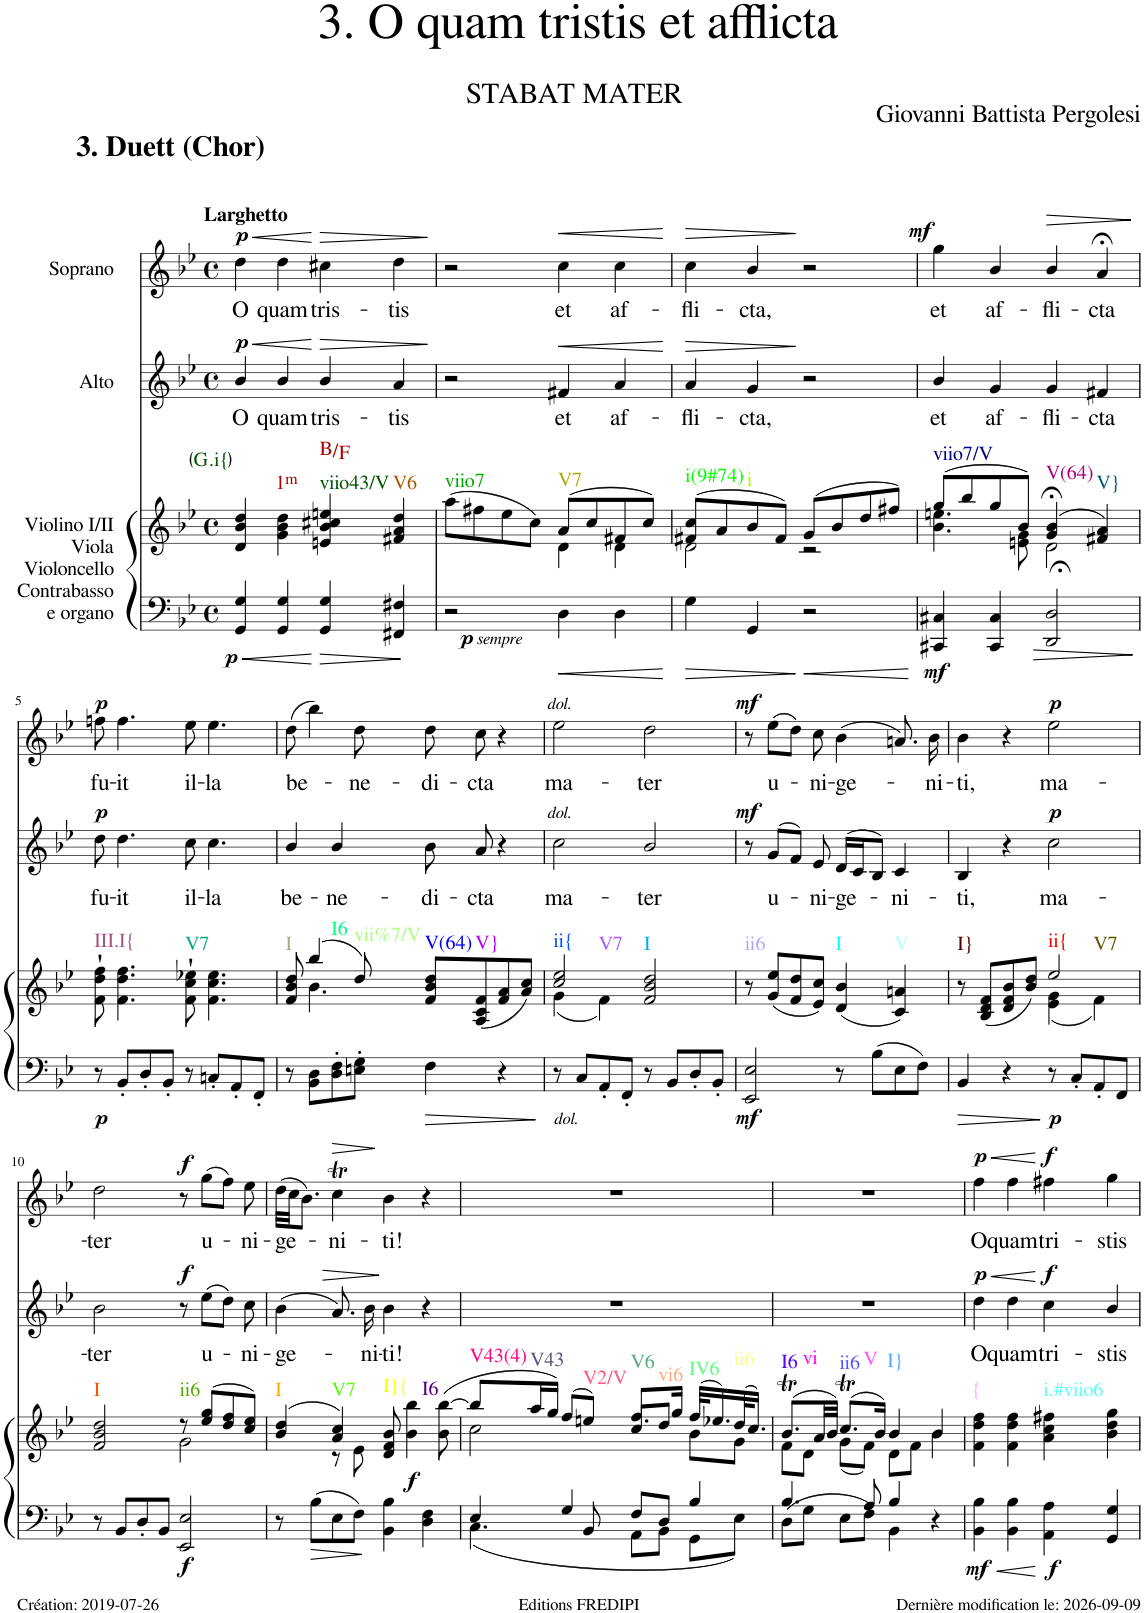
**kern	**kern	**dynam	**harte	**kern	**text	**dynam	**kern	**text	**dynam
*part3	*part3	*part3	*part3	*part2	*part2	*part2	*part1	*part1	*part1
*staff4	*staff3	*staff3/4	*	*staff2	*staff2	*staff2	*staff1	*staff1	*staff1
*I"Violino I/II Viola Violoncello Contrabasso e organo	*	*	*	*I"Alto	*	*	*I"Soprano	*	*
*clefF4	*clefG2	*	*	*clefG2	*	*	*clefG2	*	*
*k[b-e-]	*k[b-e-]	*	*	*k[b-e-]	*	*	*k[b-e-]	*	*
*M4/4	*M4/4	*	*	*M4/4	*	*	*M4/4	*	*
*met(c)	*met(c)	*	*	*met(c)	*	*	*met(c)	*	*
=1	=1	=1	=1	=1	=1	=1	=1	=1	=1
!	!	!	!	!	!	!	!LO:TX:a:B:t=Larghetto	!	!
!	!	!LO:DY:b=2	!	!	!LO:LY:b	!LO:HP:b	!	!LO:LY:b	!LO:HP:b
!	!	!	!LO:H:kt=.i{	!	!	!LO:DY:n=1:a	!	!	!LO:DY:n=1:a
4GG/ 4G/	4d/ 4b-/ 4dd/	p	.	4b-/	O	< p	4dd\	O	< p
!	!	!	!	!	!LO:LY:b	!	!	!LO:LY:b	!
4GG/ 4G/	4g\ 4b-\ 4dd\	.	.	4b-/	quam	.	4dd\	quam	.
!	!	!	!LO:H:n=1:kt=viio43/V	!	!LO:LY:b	!LO:HP:n=1:b	!	!LO:LY:b	!LO:HP:n=1:b
4GG/ 4G/	4en/ 4b-/ 4cc#X/ 4een/	.	N B:maj/b5	4b-/	tris-	[ >	4cc#X\	tris-	[ >
!	!	!	!LO:H:kt=V6	!	!LO:LY:b	!	!	!LO:LY:b	!
4FF#X/ 4F#X/	4f#X/ 4a/ 4dd/	.	N	4a/	-tis	.	4dd\	-tis	.
.	.	.	.	.	.	]	.	.	]
=2	=2	=2	=2	=2	=2	=2	=2	=2	=2
*	*^	*	*	*	*	*	*	*	*
!	!	!	!	!LO:H:kt=viio7	!	!	!	!	!	!
2r	(>8aa\L	2ryy	.	N	2r	.	.	2r	.	.
!	!	!	!LO:DY:b	!	!	!	!	!	!	!
!	!	!	!LO:DY:n=1:b	!	!	!	!	!	!	!
.	8ff#X\	.	p other-dynamics	.	.	.	.	.	.	.
.	8ee-\	.	.	.	.	.	.	.	.	.
.	8cc\J)	.	.	.	.	.	.	.	.	.
!	!	!	!	!LO:H:kt=V7	!	!LO:LY:b	!LO:HP:b	!	!LO:LY:b	!LO:HP:b
4D\	(>8a/L	4d\	.	N	4f#X/	et	<	4cc\	et	<
.	8cc/	.	.	.	.	.	.	.	.	.
!	!	!	!	!	!	!LO:LY:b	!	!	!LO:LY:b	!
4D\	8f#X/	4d\	.	.	4a/	af-	.	4cc\	af-	.
.	8cc/J)	.	.	.	.	.	.	.	.	.
*	*v	*v	*	*	*	*	*	*	*	*
.	.	.	.	.	.	[	.	.	[
=3	=3	=3	=3	=3	=3	=3	=3	=3	=3
*	*^	*	*	*	*	*	*	*	*
!	!	!	!	!LO:H:kt=i(9#74)	!	!LO:LY:b	!LO:HP:b	!	!LO:LY:b	!LO:HP:b
4G\	(8f#X/ 8cc/L	2d\	.	N	4a/	-fli-	>	4cc\	-fli-	>
.	8a/	.	.	.	.	.	.	.	.	.
!	!	!	!	!LO:H:kt=i	!	!LO:LY:b	!	!	!LO:LY:b	!
4GG/	8b-/	.	.	N	4g/	-cta,	.	4b-/	-cta,	.
.	8f#/J)	.	.	.	.	.	.	.	.	.
2r	(>8g/L	2r	.	.	2r	.	]	2r	.	]
.	8b-/	.	.	.	.	.	.	.	.	.
.	8dd/	.	.	.	.	.	.	.	.	.
.	8ff#X/J)	.	.	.	.	.	.	.	.	.
=4	=4	=4	=4	=4	=4	=4	=4	=4	=4	=4
!	!	!	!LO:DY:b=2	!LO:H:kt=viio7/V	!	!LO:LY:b	!	!	!LO:LY:b	!LO:DY:a
4CC#X/ 4C#X/	(>8gg/L	4.b-\ 4.een\	mf	N	4b-/	et	.	4gg\	et	mf
.	8bb-/	.	.	.	.	.	.	.	.	.
!	!	!	!	!	!	!LO:LY:b	!	!	!LO:LY:b	!
4CC#/ 4C#/	8gg/	.	.	.	4g/	af-	.	4b-/	af-	.
.	8b-/J)	8en\ 8g\	.	.	.	.	.	.	.	.
!	!	!	!	!LO:H:kt=V(64)	!	!LO:LY:b	!	!	!LO:LY:b	!LO:HP:b
2DD/;< 2D/;<	(4g/;< 4b-/;<	2d\	.	N	4g/	-fli-	.	4b-/	-fli-	>
!	!	!	!	!LO:H:kt=V}	!	!LO:LY:b	!	!	!LO:LY:b	!
.	4f#X/ 4a/)	.	.	N	4f#X/	-cta	.	4a;</	-cta	.
*	*v	*v	*	*	*	*	*	*	*	*
.	.	.	.	.	.	.	.	.	]
!!LO:LB:g=z
=5	=5	=5	=5	=5	=5	=5	=5	=5	=5
!	!	!LO:DY:b=2	!LO:H:kt=III.I{	!	!LO:LY:b	!LO:DY:a	!	!LO:LY:b	!LO:DY:a
8r	8f\` 8dd\` 8ff\`	p	N	8dd\	fu-	p	8ffn\	fu-	p
!	!	!	!	!	!LO:LY:b	!	!	!LO:LY:b	!
8BB-'/L	4.f\ 4.dd\ 4.ff\	.	.	4.dd\	-it	.	4.ff\	-it	.
8D'/	.	.	.	.	.	.	.	.	.
8BB-'/J	.	.	.	.	.	.	.	.	.
!	!	!	!LO:H:kt=V7	!	!LO:LY:b	!	!	!LO:LY:b	!
8r	8f\` 8cc\` 8ee-X\`	.	N	8cc\	il-	.	8ee-\	il-	.
!	!	!	!	!	!LO:LY:b	!	!	!LO:LY:b	!
8Cn'/L	4.f\ 4.cc\ 4.ee-\	.	.	4.cc\	-la	.	4.ee-\	-la	.
8AA'/	.	.	.	.	.	.	.	.	.
8FF'/J	.	.	.	.	.	.	.	.	.
=6	=6	=6	=6	=6	=6	=6	=6	=6	=6
*	*^	*	*	*	*	*	*	*	*
!	!	!	!	!LO:H:kt=I	!	!LO:LY:b	!	!	!LO:LY:b	!
8r	8f/ 8b-/ 8dd/	8ryy	.	N	4b-/	be-	.	(>8dd\	be-	.
!	!	!	!	!LO:H:kt=I6	!	!	!	!	!	!
8BB-\ 8D\L	(>4bb-/	4.b-\	.	N	.	.	.	4bb-\)	.	.
!	!	!	!	!	!	!LO:LY:b	!	!	!	!
8D\' 8F\'	.	.	.	.	4b-/	-ne-	.	.	.	.
!	!	!	!	!LO:H:kt=vii%7/V	!	!	!	!	!LO:LY:b	!
8En\' 8G\'J	8dd/)	.	.	N	.	.	.	8dd\	-ne-	.
!	!	!	!	!LO:H:kt=V(64)	!	!LO:LY:b	!	!	!LO:LY:b	!
4F\	8f/ 8b-/ 8dd/L	2ryy	.	N	8b-\	-di-	.	8dd\	-di-	.
!	!	!	!	!LO:H:kt=V}	!	!LO:LY:b	!	!	!LO:LY:b	!
.	(<8A/ 8c/ 8f/	.	.	N	8a/	-cta	.	8cc\	-cta	.
4r	8f/ 8a/	.	.	.	4r	.	.	4r	.	.
.	8a/ 8cc/J)	.	.	.	.	.	.	.	.	.
=7	=7	=7	=7	=7	=7	=7	=7	=7	=7	=7
!	!	!	!LO:DY:b=2	!LO:H:n=1:kt=ii{	!	!LO:LY:b	!LO:DY:a	!	!LO:LY:b	!LO:DY:a
!	!	!	!	!LO:H:n=2:kt=V7	!	!	!	!	!	!
8r	2cc/ 2ee-/	(4g\	other-dynamics	N N	2cc\	ma-	other-dynamics	2ee-\	ma-	other-dynamics
8C/L	.	.	.	.	.	.	.	.	.	.
8AA'/	.	4f\)	.	.	.	.	.	.	.	.
8FF'/J	.	.	.	.	.	.	.	.	.	.
!	!	!	!	!LO:H:kt=I	!	!LO:LY:b	!	!	!LO:LY:b	!
8r	2f/ 2b-/ 2dd/	2ryy	.	N	2b-/	-ter	.	2dd\	-ter	.
8BB-/L	.	.	.	.	.	.	.	.	.	.
8D'/	.	.	.	.	.	.	.	.	.	.
8BB-'/J	.	.	.	.	.	.	.	.	.	.
*	*v	*v	*	*	*	*	*	*	*	*
=8	=8	=8	=8	=8	=8	=8	=8	=8	=8
!	!	!LO:DY:b=2	!LO:H:kt=ii6	!	!	!LO:DY:a	!	!	!LO:DY:a
2EE-/ 2E-/	8r	mf	N	8r	.	mf	8r	.	mf
!	!	!	!	!	!LO:LY:b	!	!	!LO:LY:b	!
.	(<8g/ 8ee-/L	.	.	(>8g/L	u-	.	(>8ee-\L	u-	.
.	8f/ 8dd/	.	.	8f/J)	.	.	8dd\J)	.	.
!	!	!	!	!	!LO:LY:b	!	!	!LO:LY:b	!
.	8e-/ 8cc/J)	.	.	8e-/	-ni-	.	8cc\	-ni-	.
!	!	!	!LO:H:kt=I	!	!LO:LY:b	!	!	!LO:LY:b	!
8r	(<4d/ 4b-/	.	N	(>16d/LL	-ge-	.	(>4b-\	-ge-	.
.	.	.	.	16c/J	.	.	.	.	.
8B-\L	.	.	.	8B-/J)	.	.	.	.	.
!	!	!	!LO:H:kt=V	!	!LO:LY:b	!	!	!	!
8E-\	4c/ 4an/)	.	N	4c/	-ni-	.	8.an/)	.	.
8F\J	.	.	.	.	.	.	.	.	.
!	!	!	!	!	!	!	!	!LO:LY:b	!
.	.	.	.	.	.	.	16b-\	-ni-	.
=9	=9	=9	=9	=9	=9	=9	=9	=9	=9
*	*^	*	*	*	*	*	*	*	*
!	!	!	!	!LO:H:kt=I}	!	!LO:LY:b	!	!	!LO:LY:b	!
4BB-/	8r	2ryy	.	N	4B-/	-ti,	.	4b-\	-ti,	.
.	(<8B-/ 8d/ 8f/L	.	.	.	.	.	.	.	.	.
4r	8d/ 8f/ 8b-/	.	.	.	4r	.	.	4r	.	.
.	8b-/ 8dd/J)	.	.	.	.	.	.	.	.	.
!	!	!	!LO:DY:b=2	!LO:H:n=1:kt=ii{	!	!LO:LY:b	!LO:DY:a	!	!LO:LY:b	!LO:DY:a
!	!	!	!	!LO:H:n=2:kt=V7	!	!	!	!	!	!
8r	2ee-/	(<4e-\ 4g\	p	N N	2cc\	ma-	p	2ee-\	ma-	p
8C'/L	.	.	.	.	.	.	.	.	.	.
8AA'/	.	4f\)	.	.	.	.	.	.	.	.
8FF/J	.	.	.	.	.	.	.	.	.	.
!!LO:LB:g=z
=10	=10	=10	=10	=10	=10	=10	=10	=10	=10	=10
!	!	!	!	!LO:H:kt=I	!	!LO:LY:b	!	!	!LO:LY:b	!
8r	2f/ 2b-/ 2dd/	2ryy	.	N	2b-\	-ter	.	2dd\	-ter	.
8BB-/L	.	.	.	.	.	.	.	.	.	.
8D'/	.	.	.	.	.	.	.	.	.	.
8BB-/J	.	.	.	.	.	.	.	.	.	.
!	!	!	!LO:DY:b=2	!LO:H:kt=ii6	!	!	!LO:DY:a	!	!	!LO:DY:a
2EE-/ 2E-/	8r	2g\	f	N	8r	.	f	8r	.	f
!	!	!	!	!	!	!LO:LY:b	!	!	!LO:LY:b	!
.	(>8ee-/ 8gg/L	.	.	.	(>8ee-\L	u-	.	(>8gg\L	u-	.
.	8dd/ 8ff/	.	.	.	8dd\J)	.	.	8ff\J)	.	.
!	!	!	!	!	!	!LO:LY:b	!	!	!LO:LY:b	!
.	8cc/ 8ee-/J)	.	.	.	8cc\	-ni-	.	8ee-\	-ni-	.
=11	=11	=11	=11	=11	=11	=11	=11	=11	=11	=11
!	!	!	!	!LO:H:kt=I	!	!LO:LY:b	!	!	!LO:LY:b	!
8r	(>4b-/ 4dd/	4ryy	.	N	(>4b-\	-ge-	.	(>32dd\LLL	-ge-	.
.	.	.	.	.	.	.	.	32cc\JJ	.	.
.	.	.	.	.	.	.	.	8.b-\J)	.	.
8B-\L	.	.	.	.	.	.	.	.	.	.
!	!	!	!	!LO:H:kt=V7	!	!	!LO:HP:b	!	!LO:LY:b	!LO:HP:b
8E-\	4a/ 4cc/)	8r	.	N	8.a/)	.	>	4ccT\	-ni-	>
8F\J	.	8e-\	.	.	.	.	.	.	.	.
!	!	!	!	!	!	!LO:LY:b	!	!	!	!
.	.	.	.	.	16b-\	-ni-	.	.	.	.
!	!	!	!	!LO:H:kt=I}{	!	!LO:LY:b	!	!	!LO:LY:b	!
4BB-\ 4B-\	8d/ 8f/ 8b-/	2ryy	.	N	4b-\	-ti!	]	4b-\	-ti!	]
!	!	!	!LO:DY:b	!LO:H:kt=I6	!	!	!	!	!	!
.	4b-\ 4bb-\	.	f	N	.	.	.	.	.	.
4D\ 4F\	.	.	.	.	4r	.	.	4r	.	.
.	(>8b-\ [>8bb-\	.	.	.	.	.	.	.	.	.
=12	=12	=12	=12	=12	=12	=12	=12	=12	=12	=12
*^	*	*	*	*	*	*	*	*	*	*
!	!	!	!	!	!LO:H:kt=V43(4)	!	!	!	!	!	!
4E-/	4.C\	8bb-/L]	2cc\	.	N	1r	.	.	1r	.	.
!	!	!	!	!	!LO:H:kt=V43	!	!	!	!	!	!
.	.	16aa/L	.	.	N	.	.	.	.	.	.
.	.	16gg/JJ)	.	.	.	.	.	.	.	.	.
4G/	.	(>8ff/L	.	.	.	.	.	.	.	.	.
!	!	!	!	!	!LO:H:kt=V2/V	!	!	!	!	!	!
.	8BB-/	8een/J)	.	.	N	.	.	.	.	.	.
!	!	!	!	!	!LO:H:kt=V6	!	!	!	!	!	!
8F/L	8AA\L	8cc/L	8.ff/L	.	N	.	.	.	.	.	.
!	!	!	!	!	!LO:H:kt=vi6	!	!	!	!	!	!
8D/J	8BB-\J	8dd/J	.	.	N	.	.	.	.	.	.
.	.	.	16gg/Jk	.	.	.	.	.	.	.	.
!	!	!	!	!	!LO:H:kt=IV6	!	!	!	!	!	!
4B-/	8GG\L	(>32ff/KLL	8b-\L	.	N	.	.	.	.	.	.
.	.	16.ee-X/)	.	.	.	.	.	.	.	.	.
!	!	!	!	!	!LO:H:kt=ii6	!	!	!	!	!	!
.	8E-\J	(>32dd/K	8g\J	.	N	.	.	.	.	.	.
.	.	16.cc/JJ)	.	.	.	.	.	.	.	.	.
=13	=13	=13	=13	=13	=13	=13	=13	=13	=13	=13	=13
!	!	!	!	!	!LO:H:n=1:kt=I6	!	!	!	!	!	!
!	!	!	!	!	!LO:H:n=2:kt=vi	!	!	!	!	!	!
8D\L	4.B-/	(8.b-T/L	8f\L	.	N N	1r	.	.	1r	.	.
8G\J	.	.	8d\J	.	.	.	.	.	.	.	.
.	.	32a/LL	.	.	.	.	.	.	.	.	.
.	.	32b-/JJJ)	.	.	.	.	.	.	.	.	.
!	!	!	!	!	!LO:H:n=1:kt=ii6	!	!	!	!	!	!
!	!	!	!	!	!LO:H:n=2:kt=V	!	!	!	!	!	!
8E-\L	.	(8.ccT/L	(8g\L	.	N N	.	.	.	.	.	.
8F\J	8A/	.	8f\J)	.	.	.	.	.	.	.	.
.	.	16b-/Jk)	.	.	.	.	.	.	.	.	.
!	!	!	!	!	!LO:H:kt=I}	!	!	!	!	!	!
4BB-\	4B-/	4b-/	8d\L	.	N	.	.	.	.	.	.
.	.	.	8f\J	.	.	.	.	.	.	.	.
4r	4ryy	4b-/	4b-\	.	.	.	.	.	.	.	.
=14	=14	=14	=14	=14	=14	=14	=14	=14	=14	=14	=14
!	!	!	!	!LO:DY:b=2	!	!	!LO:LY:b	!LO:HP:b	!	!LO:LY:b	!LO:HP:b
!	!	!	!	!	!LO:H:kt={	!	!	!LO:DY:n=1:a	!	!	!LO:DY:n=1:a
*v	*v	*	*	*	*	*	*	*	*	*	*
*	*v	*v	*	*	*	*	*	*	*	*
4BB-\ 4B-\	4f\ 4dd\ 4ff\	mf	N	4dd\	O	< p	4ff\	O	< p
!	!	!	!	!	!LO:LY:b	!	!	!LO:LY:b	!
4BB-\ 4B-\	4f\ 4dd\ 4ff\	.	.	4dd\	quam	.	4ff\	quam	.
!	!	!LO:DY:b=2	!LO:H:kt=i.#viio6	!	!LO:LY:b	!LO:DY:n=2:a	!	!LO:LY:b	!LO:DY:n=2:a
4AA\ 4A\	4a\ 4cc\ 4ff#X\	f	N	4cc\	tri-	[ f	4ff#X\	tri-	[ f
!	!	!	!LO:H:kt=i	!	!LO:LY:b	!	!	!LO:LY:b	!
4GG/ 4G/	4b-\ 4dd\ 4gg\	.	N	4b-/	-stis	.	4gg\	-stis	.
=	=	=	=	=	=	=	=	=	=
*-	*-	*-	*-	*-	*-	*-	*-	*-	*-
